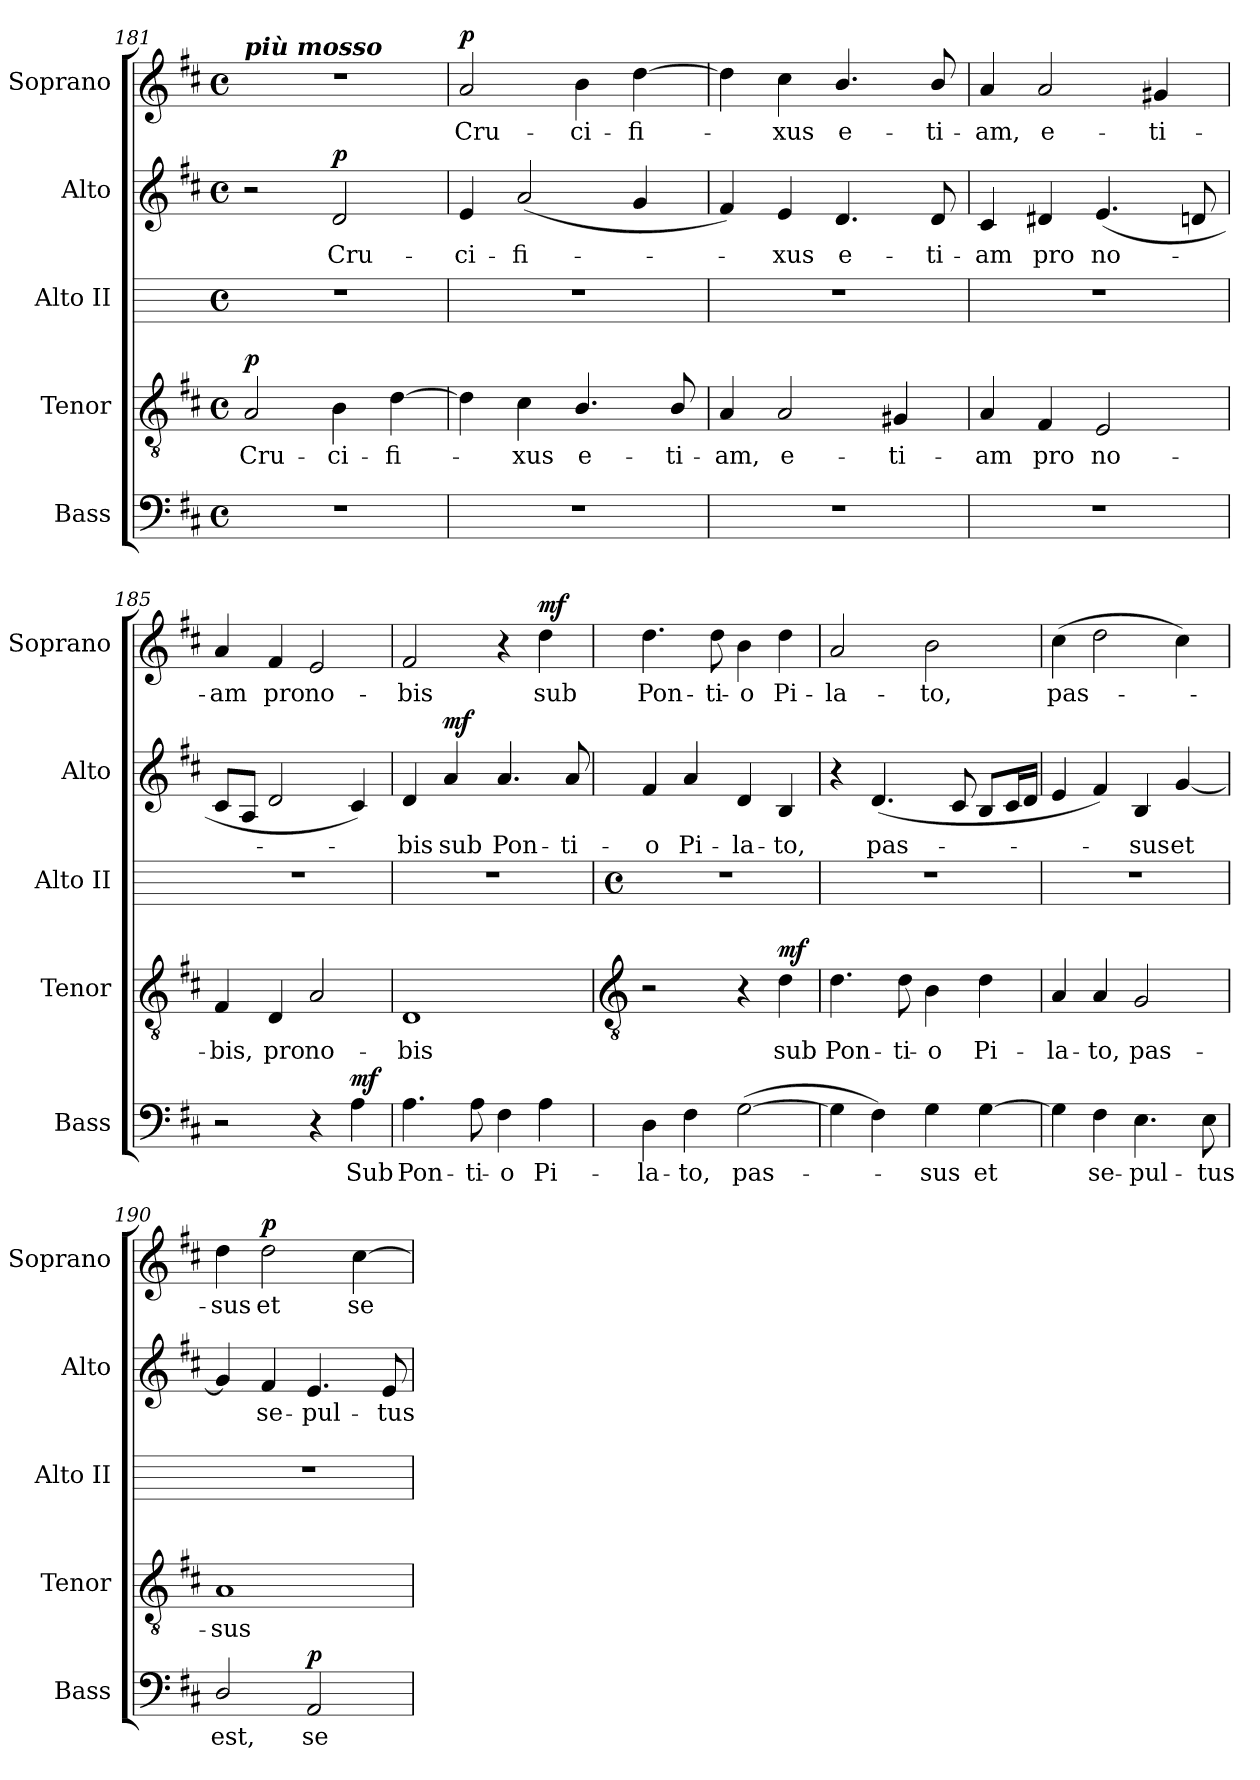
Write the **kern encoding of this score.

**kern	**text	**dynam	**kern	**text	**dynam	**kern	**kern	**text	**dynam	**kern	**text	**dynam
*part5	*part5	*part5	*part4	*part4	*part4	*part3	*part2	*part2	*part2	*part1	*part1	*part1
*staff5	*staff5	*staff5	*staff4	*staff4	*staff4	*staff3	*staff2	*staff2	*staff2	*staff1	*staff1	*staff1
*I"Bass	*	*	*I"Tenor	*	*	*I"Alto II	*I"Alto	*	*	*I"Soprano	*	*
*I'Bass	*	*	*I'Tenor	*	*	*I'Alto II	*I'Alto	*	*	*I'Soprano	*	*
!!LO:LB:g=z
*clefF4	*	*	*clefGv2	*	*	*	*clefG2	*	*	*clefG2	*	*
*k[f#c#]	*	*	*k[f#c#]	*	*	*	*k[f#c#]	*	*	*k[f#c#]	*	*
*D:	*	*	*D:	*	*	*	*D:	*	*	*D:	*	*
*M4/4	*	*	*M4/4	*	*	*M4/4	*M4/4	*	*	*M4/4	*	*
*met(c)	*	*	*met(c)	*	*	*met(c)	*met(c)	*	*	*met(c)	*	*
*MM56	*	*	*MM56	*	*	*MM56	*MM56	*	*	*MM56	*	*
=181	=181	=181	=181	=181	=181	=181	=181	=181	=181	=181	=181	=181
!	!	!	!	!	!	!	!	!	!	!LO:TX:a:Bi:t=più mosso	!	!
!	!	!	!	!LO:LY:b	!LO:DY:b	!	!	!	!	!	!	!
1r	.	.	2A	Cru-	p	1r	2r	.	.	1r	.	.
!	!	!	!	!LO:LY:b	!	!	!	!LO:LY:b	!LO:DY:b	!	!	!
.	.	.	4B	-ci-	.	.	2d	Cru-	p	.	.	.
!	!	!	!	!LO:LY:b	!	!	!	!	!	!	!	!
.	.	.	[4d	-fi-	.	.	.	.	.	.	.	.
=182	=182	=182	=182	=182	=182	=182	=182	=182	=182	=182	=182	=182
!	!	!	!	!	!	!	!	!LO:LY:b	!	!	!LO:LY:b	!LO:DY:b
1r	.	.	4d]	.	.	1r	4e	-ci-	.	2a	Cru-	p
!	!	!	!	!LO:LY:b	!	!	!	!LO:LY:b	!	!	!	!
.	.	.	4c#	xus	.	.	(<2a	-fi-	.	.	.	.
!	!	!	!	!LO:LY:b	!	!	!	!	!	!	!LO:LY:b	!
.	.	.	4.B/	e-	.	.	.	.	.	4b	-ci-	.
!	!	!	!	!	!	!	!	!	!	!	!LO:LY:b	!
.	.	.	.	.	.	.	4g	.	.	[4dd	-fi-	.
!	!	!	!	!LO:LY:b	!	!	!	!	!	!	!	!
.	.	.	8B/	-ti-	.	.	.	.	.	.	.	.
=183	=183	=183	=183	=183	=183	=183	=183	=183	=183	=183	=183	=183
!	!	!	!	!LO:LY:b	!	!	!	!	!	!	!	!
1r	.	.	4A	-am,	.	1r	4f#)	.	.	4dd]	.	.
!	!	!	!	!LO:LY:b	!	!	!	!LO:LY:b	!	!	!LO:LY:b	!
.	.	.	2A	e-	.	.	4e	xus	.	4cc#	xus	.
!	!	!	!	!	!	!	!	!LO:LY:b	!	!	!LO:LY:b	!
.	.	.	.	.	.	.	4.d	e-	.	4.b/	e-	.
!	!	!	!	!LO:LY:b	!	!	!	!	!	!	!	!
.	.	.	4G#X	-ti-	.	.	.	.	.	.	.	.
!	!	!	!	!	!	!	!	!LO:LY:b	!	!	!LO:LY:b	!
.	.	.	.	.	.	.	8d	-ti-	.	8b/	-ti-	.
=184	=184	=184	=184	=184	=184	=184	=184	=184	=184	=184	=184	=184
!	!	!	!	!LO:LY:b	!	!	!	!LO:LY:b	!	!	!LO:LY:b	!
1r	.	.	4A	-am	.	1r	4c#	-am	.	4a	-am,	.
!	!	!	!	!LO:LY:b	!	!	!	!LO:LY:b	!	!	!LO:LY:b	!
.	.	.	4F#	pro	.	.	4d#X	pro	.	2a	e-	.
!	!	!	!	!LO:LY:b	!	!	!	!LO:LY:b	!	!	!	!
.	.	.	2E	no-	.	.	(<4.e	no-	.	.	.	.
!	!	!	!	!	!	!	!	!	!	!	!LO:LY:b	!
.	.	.	.	.	.	.	.	.	.	4g#X	-ti-	.
.	.	.	.	.	.	.	8dn	.	.	.	.	.
=185	=185	=185	=185	=185	=185	=185	=185	=185	=185	=185	=185	=185
!	!	!	!	!LO:LY:b	!	!	!	!	!	!	!LO:LY:b	!
2r	.	.	4F#	-bis,	.	1r	8c#L	.	.	4a	-am	.
.	.	.	.	.	.	.	8AJ	.	.	.	.	.
!	!	!	!	!LO:LY:b	!	!	!	!	!	!	!LO:LY:b	!
.	.	.	4D	pro	.	.	2d	.	.	4f#	pro	.
!	!	!	!	!LO:LY:b	!	!	!	!	!	!	!LO:LY:b	!
4r	.	.	2A	no-	.	.	.	.	.	2e	no-	.
!	!LO:LY:b	!LO:DY:b	!	!	!	!	!	!	!	!	!	!
4A	Sub	mf	.	.	.	.	4c#)	.	.	.	.	.
=186	=186	=186	=186	=186	=186	=186	=186	=186	=186	=186	=186	=186
!	!LO:LY:b	!	!	!LO:LY:b	!	!	!	!LO:LY:b	!	!	!LO:LY:b	!
4.A	Pon-	.	1D	-bis	.	1r	4d	bis	.	2f#	-bis	.
!	!	!	!	!	!	!	!	!LO:LY:b	!LO:DY:b	!	!	!
.	.	.	.	.	.	.	4a	sub	mf	.	.	.
!	!LO:LY:b	!	!	!	!	!	!	!	!	!	!	!
8A	-ti-	.	.	.	.	.	.	.	.	.	.	.
!	!LO:LY:b	!	!	!	!	!	!	!LO:LY:b	!	!	!	!
4F#	-o	.	.	.	.	.	4.a	Pon-	.	4r	.	.
!	!LO:LY:b	!	!	!	!	!	!	!	!	!	!LO:LY:b	!LO:DY:b
4A	Pi-	.	.	.	.	.	.	.	.	4dd	sub	mf
!	!	!	!	!	!	!	!	!LO:LY:b	!	!	!	!
.	.	.	.	.	.	.	8a	-ti-	.	.	.	.
!!LO:LB:g=z
=187	=187	=187	=187	=187	=187	=187	=187	=187	=187	=187	=187	=187
*	*	*	*clefGv2	*	*	*	*	*	*	*	*	*
*	*	*	*	*	*	*M4/4	*	*	*	*	*	*
*	*	*	*	*	*	*met(c)	*	*	*	*	*	*
!	!LO:LY:b	!	!	!	!	!	!	!LO:LY:b	!	!	!LO:LY:b	!
4D	-la-	.	2r	.	.	1r	4f#	-o	.	4.dd	Pon-	.
!	!LO:LY:b	!	!	!	!	!	!	!LO:LY:b	!	!	!	!
4F#	-to,	.	.	.	.	.	4a	Pi-	.	.	.	.
!	!	!	!	!	!	!	!	!	!	!	!LO:LY:b	!
.	.	.	.	.	.	.	.	.	.	8dd	-ti-	.
!	!LO:LY:b	!	!	!	!	!	!	!LO:LY:b	!	!	!LO:LY:b	!
(>[2G	pas-	.	4r	.	.	.	4d	-la-	.	4b	-o	.
!	!	!	!	!LO:LY:b	!LO:DY:b	!	!	!LO:LY:b	!	!	!LO:LY:b	!
.	.	.	4d	sub	mf	.	4B	-to,	.	4dd	Pi-	.
=188	=188	=188	=188	=188	=188	=188	=188	=188	=188	=188	=188	=188
!	!	!	!	!LO:LY:b	!	!	!	!	!	!	!LO:LY:b	!
4G]	.	.	4.d	Pon-	.	1r	4r	.	.	2a	-la-	.
!	!	!	!	!	!	!	!	!LO:LY:b	!	!	!	!
4F#)	.	.	.	.	.	.	(<4.d	pas-	.	.	.	.
!	!	!	!	!LO:LY:b	!	!	!	!	!	!	!	!
.	.	.	8d	-ti-	.	.	.	.	.	.	.	.
!	!LO:LY:b	!	!	!LO:LY:b	!	!	!	!	!	!	!LO:LY:b	!
4G	sus	.	4B	-o	.	.	.	.	.	2b	-to,	.
.	.	.	.	.	.	.	8c#	.	.	.	.	.
!	!LO:LY:b	!	!	!LO:LY:b	!	!	!	!	!	!	!	!
[4G	et	.	4d	Pi-	.	.	8BL	.	.	.	.	.
.	.	.	.	.	.	.	16c#L	.	.	.	.	.
.	.	.	.	.	.	.	16dJJ	.	.	.	.	.
=189	=189	=189	=189	=189	=189	=189	=189	=189	=189	=189	=189	=189
!	!	!	!	!LO:LY:b	!	!	!	!	!	!	!LO:LY:b	!
4G]	.	.	4A	-la-	.	1r	4e	.	.	(>4cc#	pas-	.
!	!LO:LY:b	!	!	!LO:LY:b	!	!	!	!	!	!	!	!
4F#	se-	.	4A	-to,	.	.	4f#)	.	.	2dd	.	.
!	!LO:LY:b	!	!	!LO:LY:b	!	!	!	!LO:LY:b	!	!	!	!
4.E	-pul-	.	2G	pas-	.	.	4B	sus	.	.	.	.
!	!	!	!	!	!	!	!	!LO:LY:b	!	!	!	!
.	.	.	.	.	.	.	[4g	et	.	4cc#)	.	.
!	!LO:LY:b	!	!	!	!	!	!	!	!	!	!	!
8E	-tus	.	.	.	.	.	.	.	.	.	.	.
=190	=190	=190	=190	=190	=190	=190	=190	=190	=190	=190	=190	=190
!	!LO:LY:b	!	!	!LO:LY:b	!	!	!	!	!	!	!LO:LY:b	!
2D/	est,	.	1A	-sus	.	1r	4g]	.	.	4dd	sus	.
!	!	!	!	!	!	!	!	!LO:LY:b	!	!	!LO:LY:b	!LO:DY:b
.	.	.	.	.	.	.	4f#	se-	.	2dd	et	p
!	!LO:LY:b	!LO:DY:b	!	!	!	!	!	!LO:LY:b	!	!	!	!
2AA	se-	p	.	.	.	.	4.e	-pul-	.	.	.	.
!	!	!	!	!	!	!	!	!	!	!	!LO:LY:b	!
.	.	.	.	.	.	.	.	.	.	[4cc#	se-	.
!	!	!	!	!	!	!	!	!LO:LY:b	!	!	!	!
.	.	.	.	.	.	.	8e	-tus	.	.	.	.
=	=	=	=	=	=	=	=	=	=	=	=	=
*-	*-	*-	*-	*-	*-	*-	*-	*-	*-	*-	*-	*-
